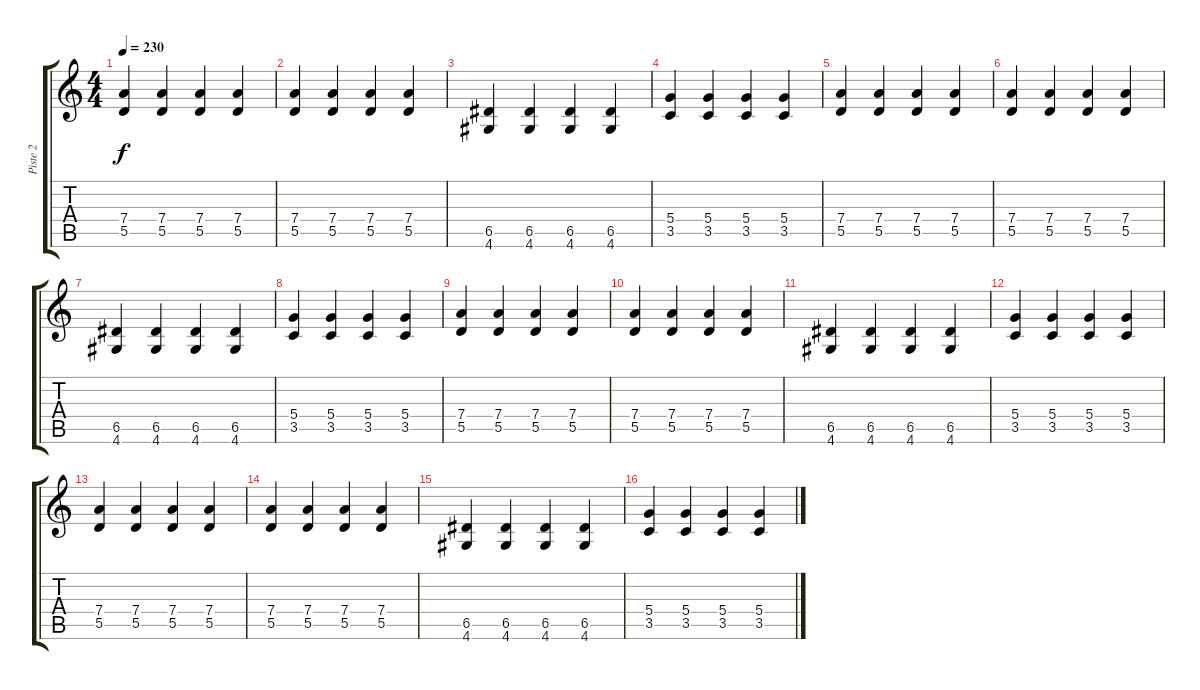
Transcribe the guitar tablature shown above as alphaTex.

\track ("Piste 2" "Piste 2") {instrument distortionguitar}
\staff {score tabs}
\tuning (E4 B3 G3 D3 A2 E2) {hide}
\ts (4 4)
\tempo 230
\clef g2
\ks c
(7.4 5.5).4{dy f} (7.4 5.5).4 (7.4 5.5).4 (7.4 5.5).4 |
(7.4 5.5).4 (7.4 5.5).4 (7.4 5.5).4 (7.4 5.5).4 |
(6.5 4.6).4 (6.5 4.6).4 (6.5 4.6).4 (6.5 4.6).4 |
(5.4 3.5).4 (5.4 3.5).4 (5.4 3.5).4 (5.4 3.5).4 |
(7.4 5.5).4 (7.4 5.5).4 (7.4 5.5).4 (7.4 5.5).4 |
(7.4 5.5).4 (7.4 5.5).4 (7.4 5.5).4 (7.4 5.5).4 |
(6.5 4.6).4 (6.5 4.6).4 (6.5 4.6).4 (6.5 4.6).4 |
(5.4 3.5).4 (5.4 3.5).4 (5.4 3.5).4 (5.4 3.5).4 |
(7.4 5.5).4 (7.4 5.5).4 (7.4 5.5).4 (7.4 5.5).4 |
(7.4 5.5).4 (7.4 5.5).4 (7.4 5.5).4 (7.4 5.5).4 |
(6.5 4.6).4 (6.5 4.6).4 (6.5 4.6).4 (6.5 4.6).4 |
(5.4 3.5).4 (5.4 3.5).4 (5.4 3.5).4 (5.4 3.5).4 |
(7.4 5.5).4 (7.4 5.5).4 (7.4 5.5).4 (7.4 5.5).4 |
(7.4 5.5).4 (7.4 5.5).4 (7.4 5.5).4 (7.4 5.5).4 |
(6.5 4.6).4 (6.5 4.6).4 (6.5 4.6).4 (6.5 4.6).4 |
(5.4 3.5).4 (5.4 3.5).4 (5.4 3.5).4 (5.4 3.5).4
